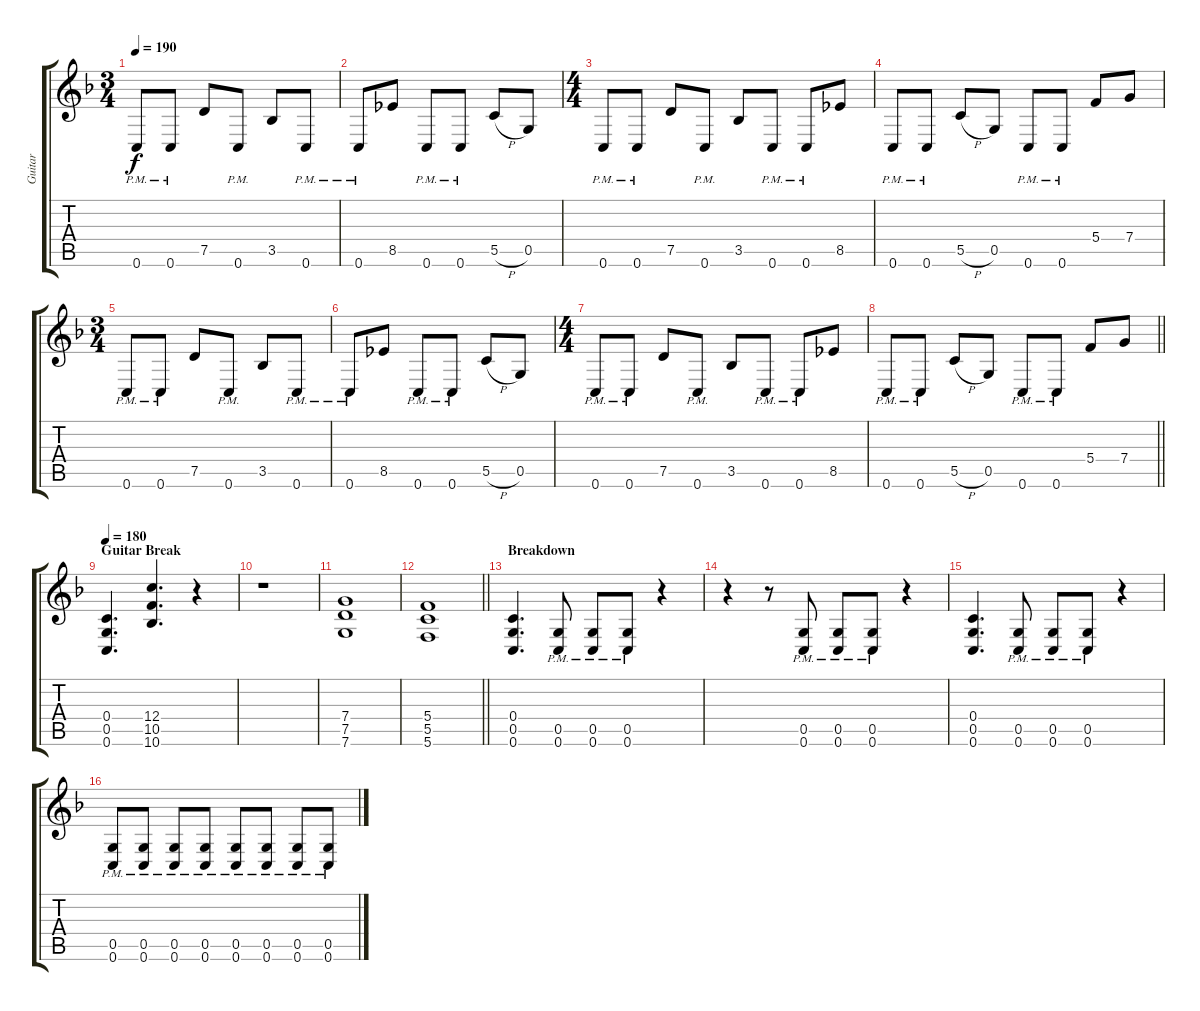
\track ("Guitar" "Guitar") {instrument distortionguitar}
\staff {score tabs}
\tuning (D4 A3 F3 C3 G2 C2) {hide}
\ts (3 4)
\tempo 190
\clef g2
\ks f
0.6{pm}.8{dy f} 0.6{pm}.8 7.5.8 0.6{pm}.8 3.5.8 0.6{pm}.8 |
0.6{pm}.8 8.5.8 0.6{pm}.8 0.6{pm}.8 5.5{h}.8 0.5.8 |
\ts (4 4)
0.6{pm}.8 0.6{pm}.8 7.5.8 0.6{pm}.8 3.5.8 0.6{pm}.8 0.6{pm}.8 8.5.8 |
0.6{pm}.8 0.6{pm}.8 5.5{h}.8 0.5.8 0.6{pm}.8 0.6{pm}.8 5.4.8 7.4.8 |
\ts (3 4)
0.6{pm}.8 0.6{pm}.8 7.5.8 0.6{pm}.8 3.5.8 0.6{pm}.8 |
0.6{pm}.8 8.5.8 0.6{pm}.8 0.6{pm}.8 5.5{h}.8 0.5.8 |
\ts (4 4)
0.6{pm}.8 0.6{pm}.8 7.5.8 0.6{pm}.8 3.5.8 0.6{pm}.8 0.6{pm}.8 8.5.8 |
\barLineRight lightlight
0.6{pm}.8 0.6{pm}.8 5.5{h}.8 0.5.8 0.6{pm}.8 0.6{pm}.8 5.4.8 7.4.8 |
\section ("" "Guitar Break")
\tempo 180
(0.4 0.5 0.6).4{d} (12.4 10.5 10.6).4{d} r.4 |
r.1 |
(7.4 7.5 7.6).1 |
\barLineRight lightlight
(5.4 5.5 5.6).1 |
\section ("" "Breakdown")
(0.4 0.5 0.6).4{d} (0.5{pm} 0.6{pm}).8 (0.5{pm} 0.6{pm}).8 (0.5{pm} 0.6{pm}).8 r.4 |
r.4 r.8 (0.5{pm} 0.6{pm}).8 (0.5{pm} 0.6{pm}).8 (0.5{pm} 0.6{pm}).8 r.4 |
(0.4 0.5 0.6).4{d} (0.5{pm} 0.6{pm}).8 (0.5{pm} 0.6{pm}).8 (0.5{pm} 0.6{pm}).8 r.4 |
(0.5{pm} 0.6{pm}).8 (0.5{pm} 0.6{pm}).8 (0.5{pm} 0.6{pm}).8 (0.5{pm} 0.6{pm}).8 (0.5{pm} 0.6{pm}).8 (0.5{pm} 0.6{pm}).8 (0.5{pm} 0.6{pm}).8 (0.5{pm} 0.6{pm}).8
